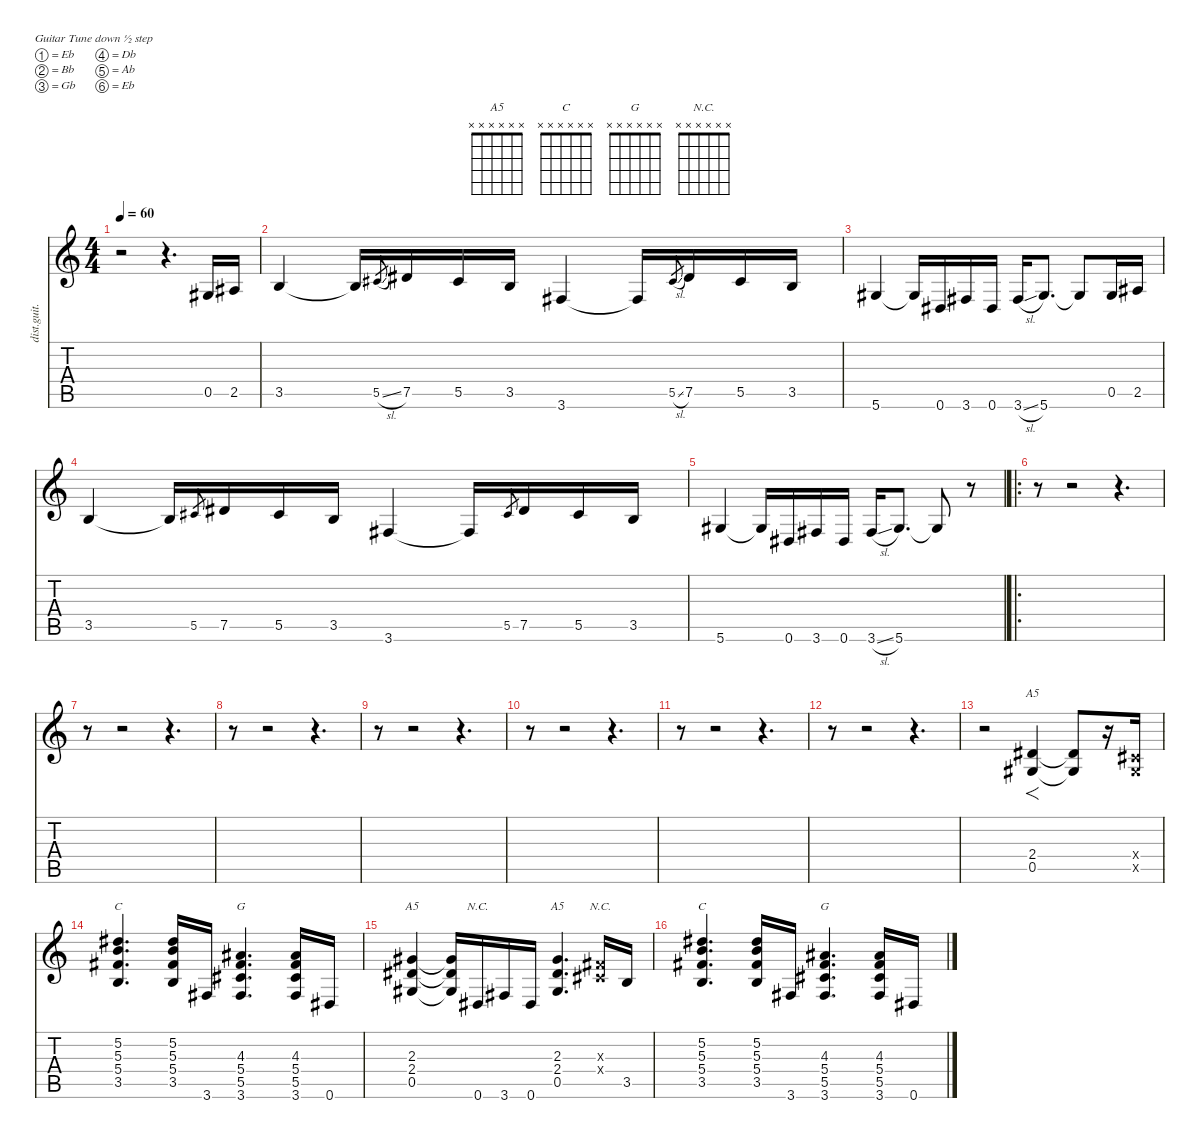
\defaultSystemsLayout 4
\hideDynamics
\bracketExtendMode nobrackets
\otherSystemsTrackNameOrientation horizontal
\track ("Distortion Guitar 2" "dist.guit.") {instrument distortionguitar}
\staff {score tabs}
\tuning (Eb4 Bb3 Gb3 Db3 Ab2 Eb2)
\chord ("A5" x x x x x x)
\chord ("C" x x x x x x)
\chord ("G" x x x x x x)
\chord ("N.C." x x x x x x)
\ts (4 4)
\tempo 60
\clef g2
\ks c
r.2{dy f} r.4{d} 0.5{acc #}.16 2.5{acc #}.16 |
3.5.4 3.5{t}.16 5.5{sl acc #}.8{gr dy mf} 7.5{acc #}.16{dy f} 5.5{acc #}.16 3.5.16 3.6{acc #}.4 3.6{t acc #}.16 5.5{sl acc #}.8{gr dy mf} 7.5{acc #}.16{dy f} 5.5{acc #}.16 3.5.16 |
5.6{acc #}.4 5.6{t acc #}.16 0.6{acc #}.16 3.6{acc #}.16 0.6{acc #}.16 3.6{sl acc #}.16 5.6{acc #}.8{d} 5.6{t acc #}.8 0.5{acc #}.16 2.5{acc #}.16 |
3.5.4 3.5{t}.16 5.5{acc #}.8{gr dy mf} 7.5{acc #}.16{dy f} 5.5{acc #}.16 3.5.16 3.6{acc #}.4 3.6{t acc #}.16 5.5{acc #}.8{gr dy mf} 7.5{acc #}.16{dy f} 5.5{acc #}.16 3.5.16 |
5.6{acc #}.4 5.6{t acc #}.16 0.6{acc #}.16 3.6{acc #}.16 0.6{acc #}.16 3.6{sl acc #}.16 5.6{acc #}.8{d} 5.6{t acc #}.8 r.8 |
\ro
r.8 r.2 r.4{d} |
r.8 r.2 r.4{d} |
r.8 r.2 r.4{d} |
r.8 r.2 r.4{d} |
r.8 r.2 r.4{d} |
r.8 r.2 r.4{d} |
r.8 r.2 r.4{d} |
r.2 (2.4{acc #} 0.5{acc #}).4{f ch "A5" dy fff} (2.4{t acc #} 0.5{t acc #}).8{dy f} r.16 (0.4{x acc #} 0.5{x acc #}).16 |
(5.2{acc #} 5.3 5.4{acc #} 3.5).4{d ch "C"} (5.2{acc #} 5.3 5.4{acc #} 3.5).16 3.6{acc #}.16 (4.3{acc #} 5.4{acc #} 5.5{acc #} 3.6{acc #}).4{d ch "G"} (4.3{acc #} 5.4{acc #} 5.5{acc #} 3.6{acc #}).16 0.6{acc #}.16 |
(2.3{acc #} 2.4{acc #} 0.5{acc #}).4{ch "A5"} (2.3{t acc #} 2.4{t acc #} 0.5{t acc #}).16 0.6{acc #}.16{ch "N.C."} 3.6{acc #}.16 0.6{acc #}.16 (2.3{acc #} 2.4{acc #} 0.5{acc #}).4{d ch "A5"} (0.3{x acc #} 0.4{x acc #}).16{ch "N.C."} 3.5.16 |
(5.2{acc #} 5.3 5.4{acc #} 3.5).4{d ch "C"} (5.2{acc #} 5.3 5.4{acc #} 3.5).16 3.6{acc #}.16 (4.3{acc #} 5.4{acc #} 5.5{acc #} 3.6{acc #}).4{d ch "G"} (4.3{acc #} 5.4{acc #} 5.5{acc #} 3.6{acc #}).16 0.6{acc #}.16
